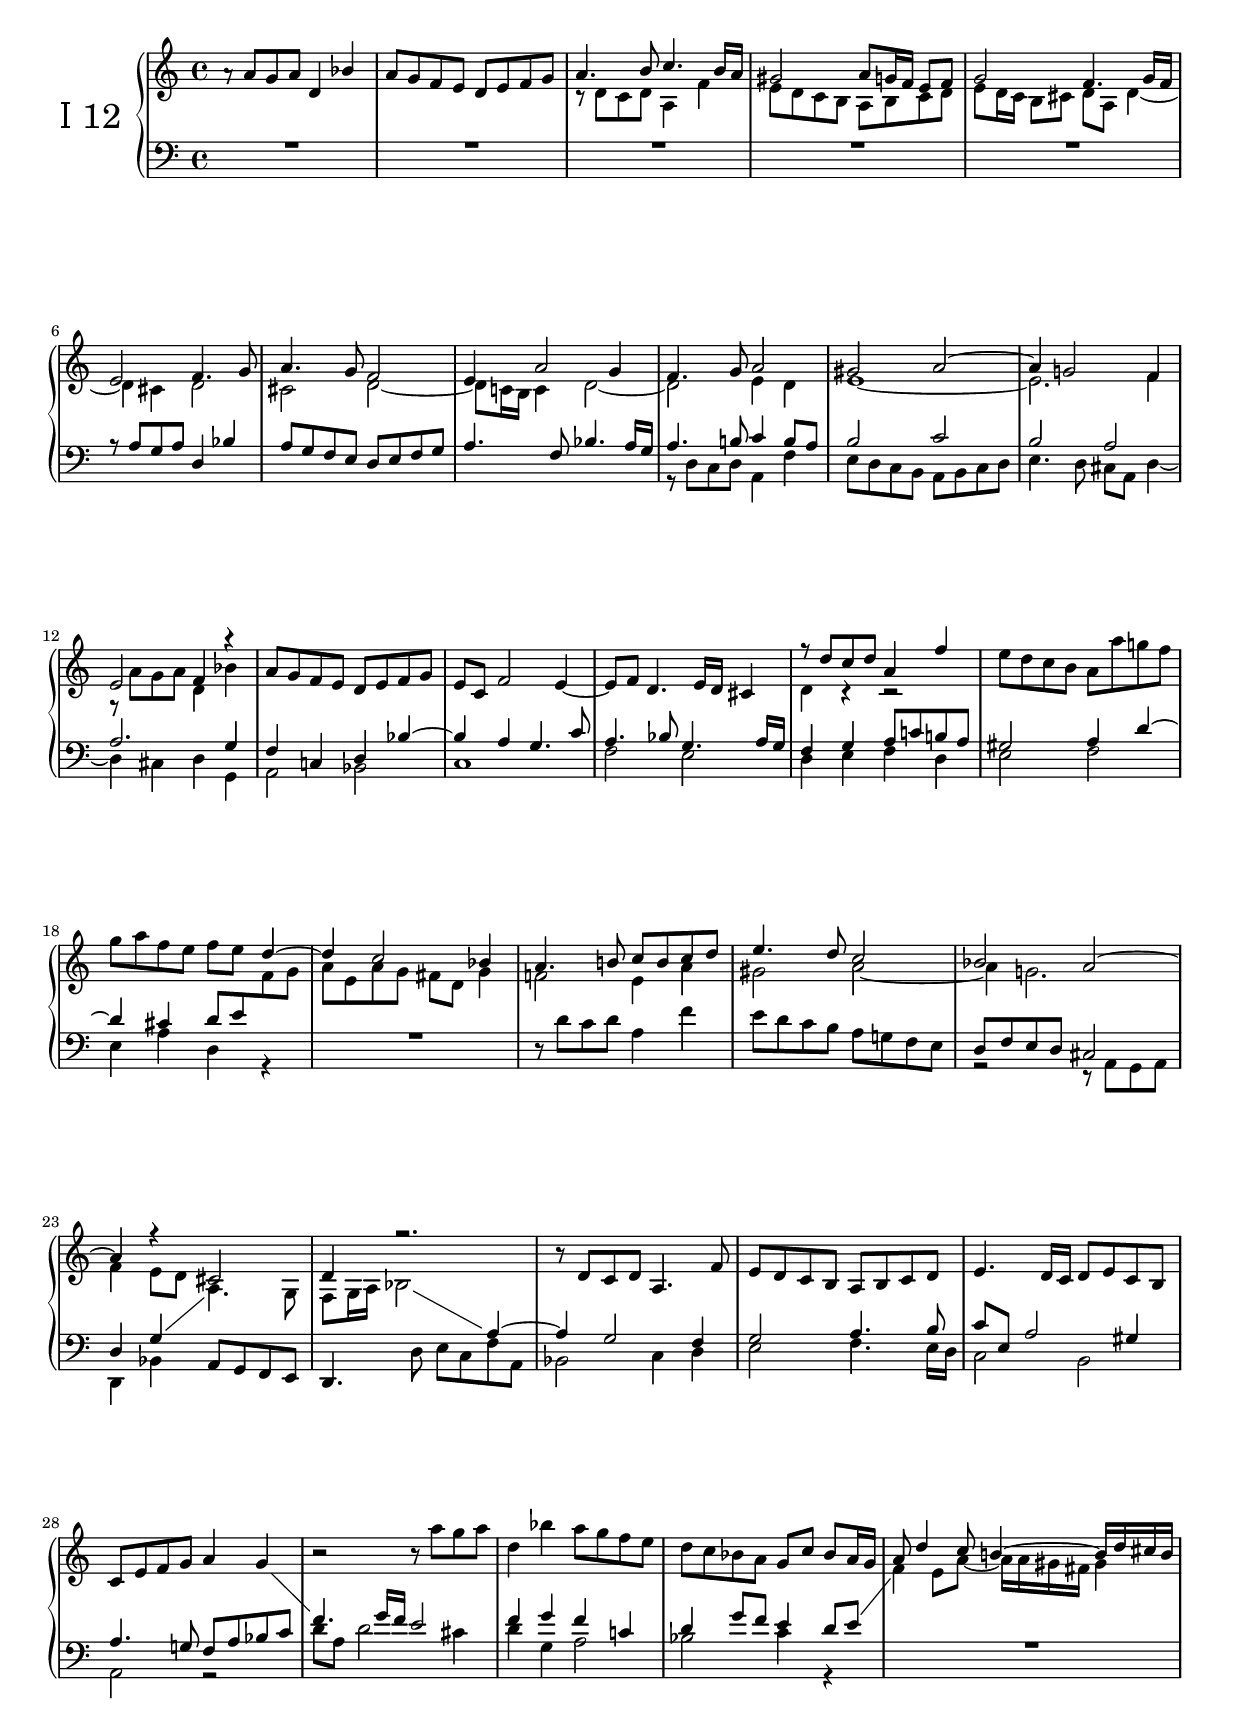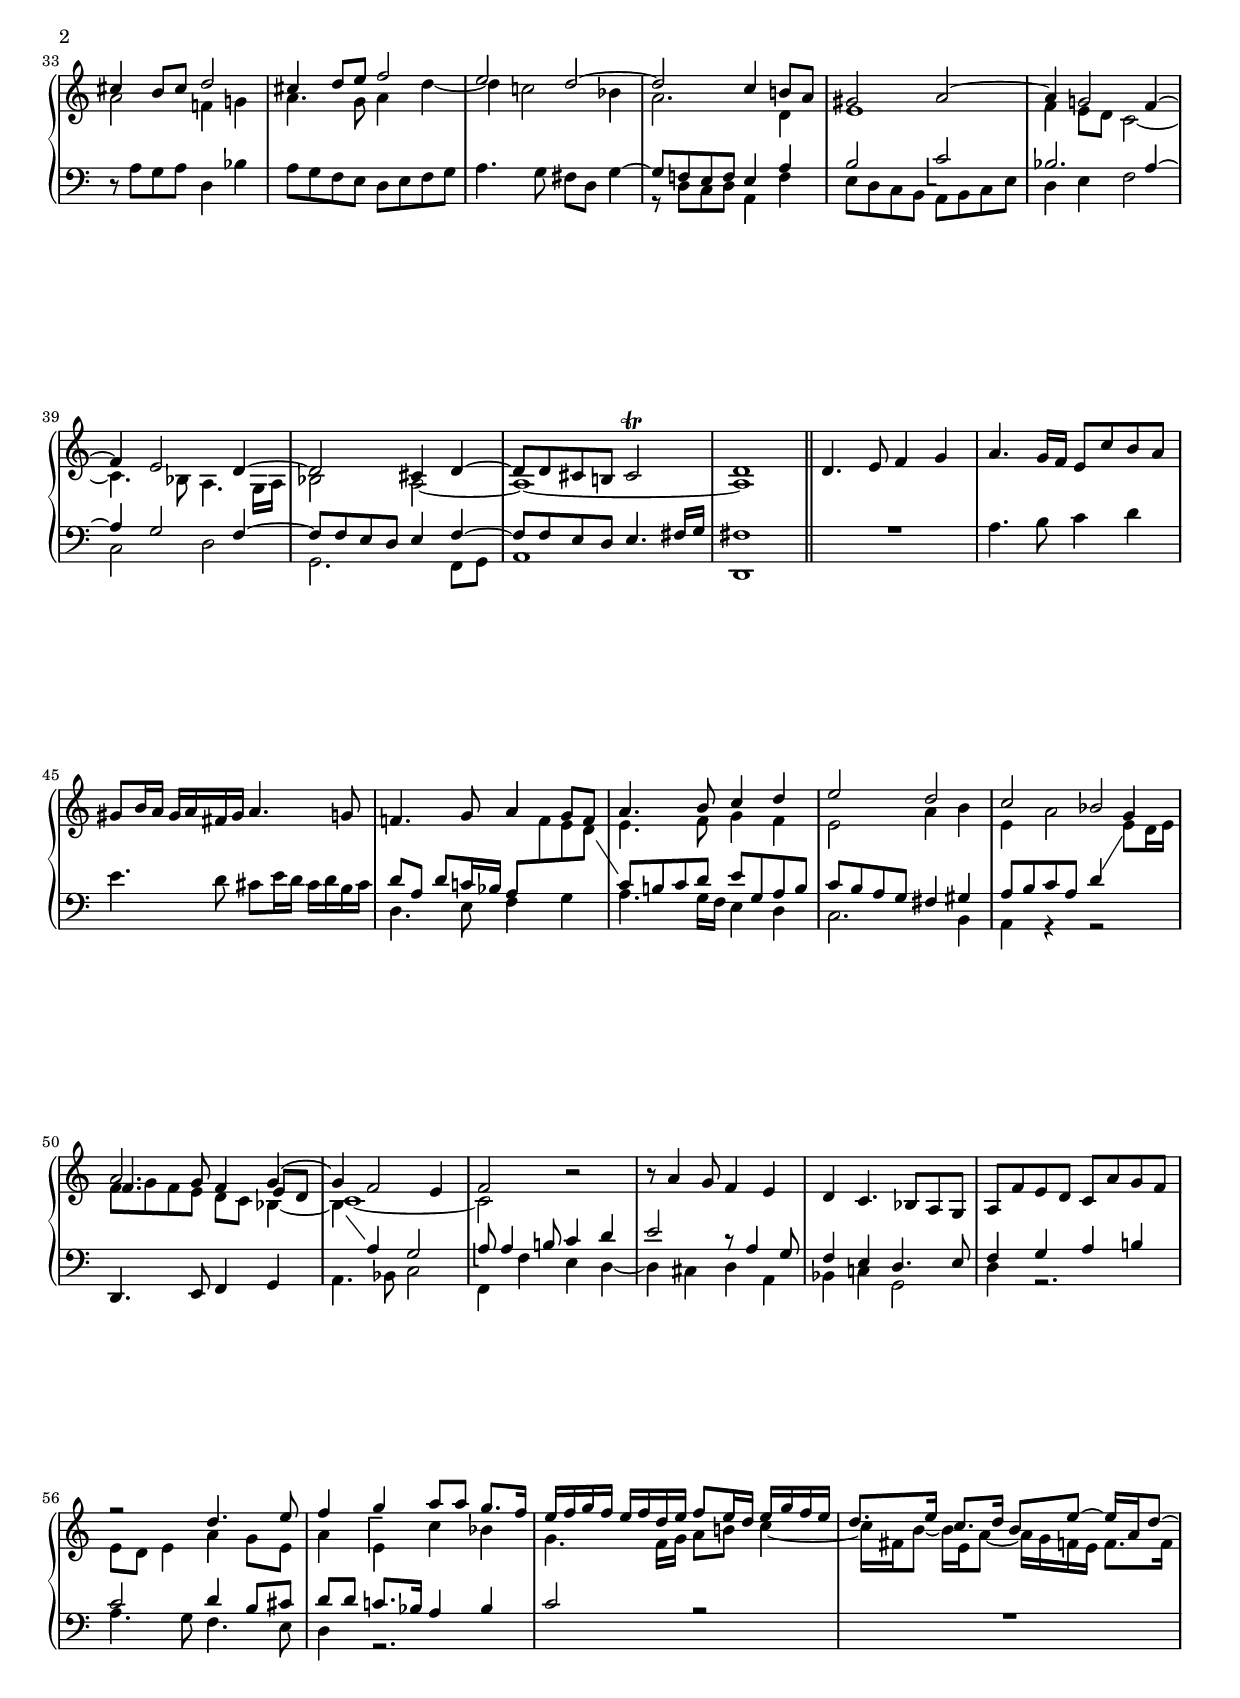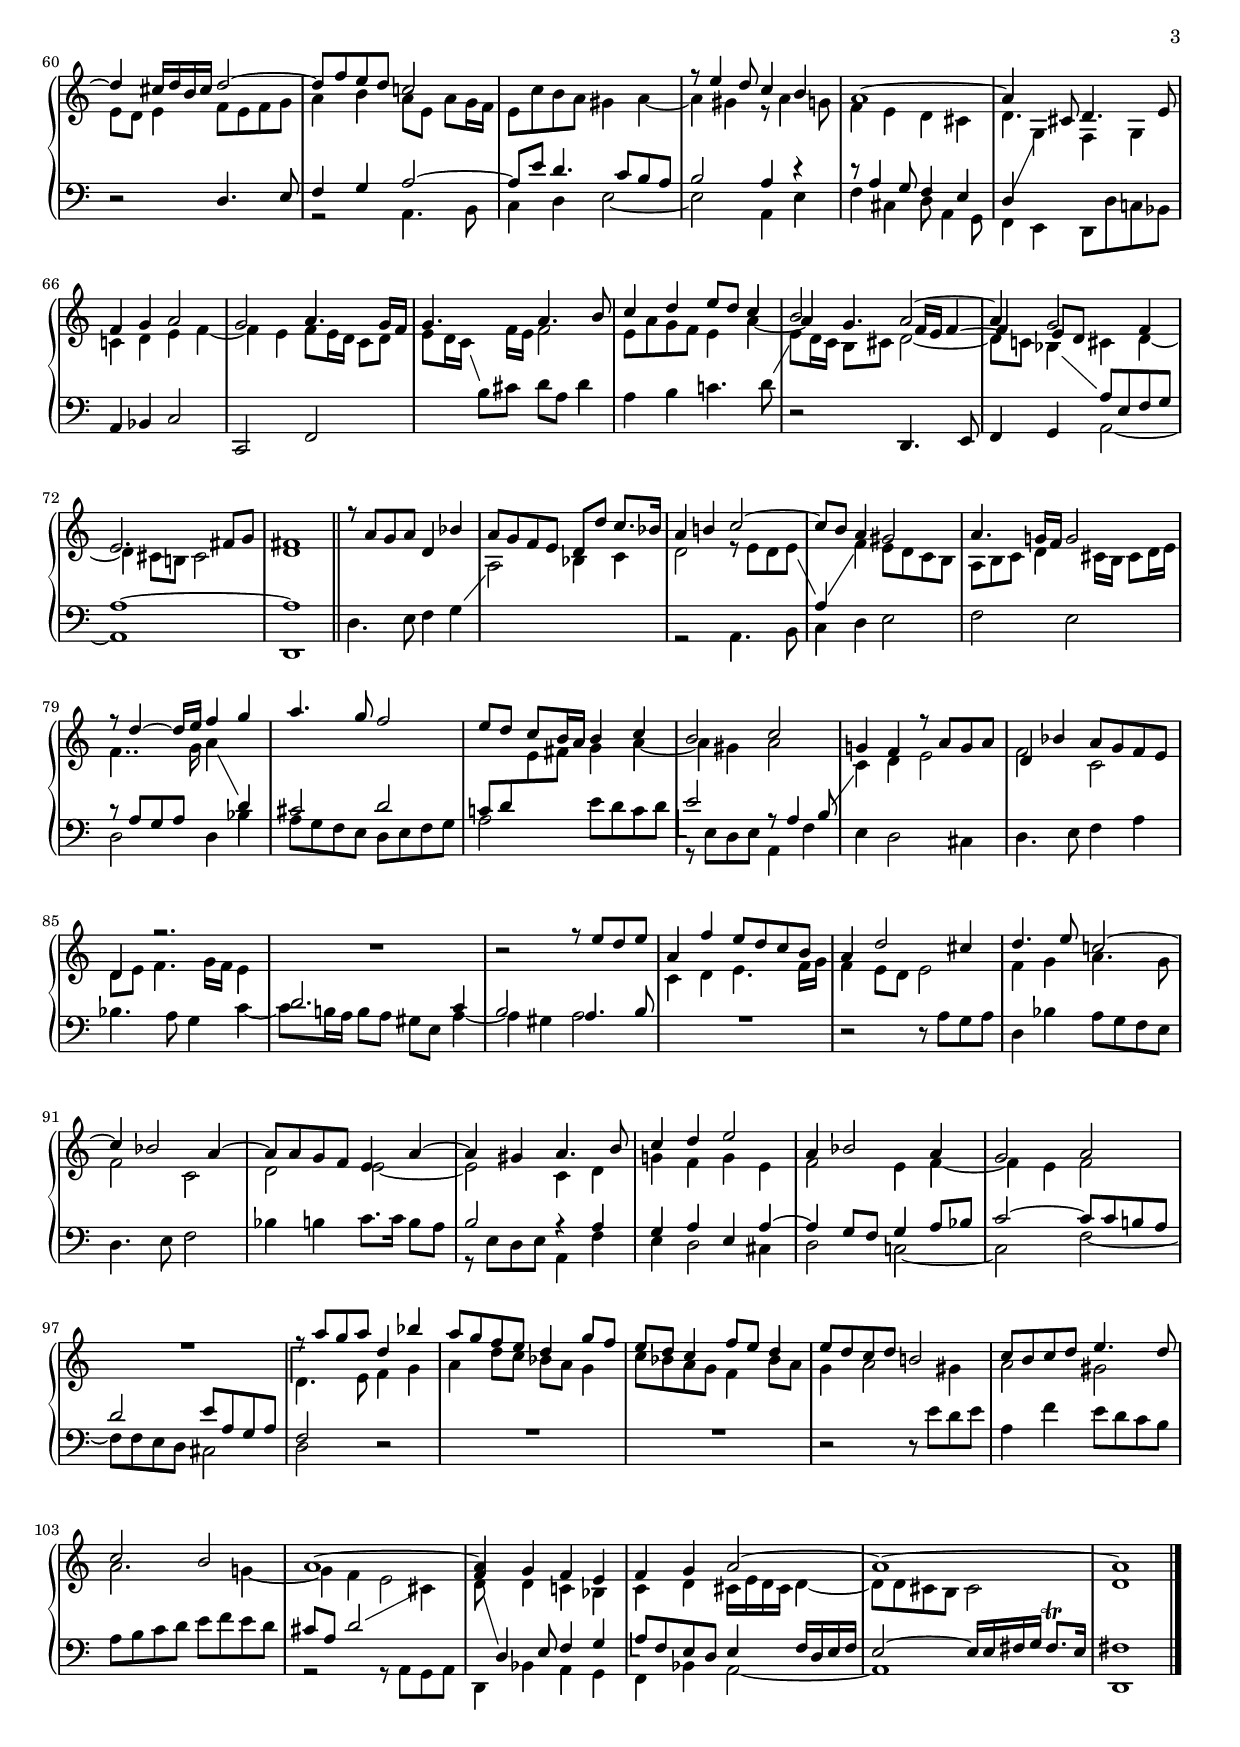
\version "2.18.2"
rh = \markup { \postscript # "0.20 setlinewidth 0.1 -2.4 moveto -1 0 rlineto 0 3 rlineto stroke" }
lh = \markup { \postscript # "0.20 setlinewidth -0.5 0 moveto 0 4 rlineto 1.5 0 rlineto stroke" }
rha = \markup { \postscript # "0.20 setlinewidth 0.1 -2.4 moveto -0.5 0 rlineto 0 2.6 rlineto stroke" }
rhb= \markup { \postscript # "0.20 setlinewidth 0.5 -2.4 moveto -1.0 0 rlineto 0 2.6 rlineto stroke" }
#(set-global-staff-size 17)

soprxii = \relative c''
{
	a8\rest a g a d,4 bes' |
	a8 g f e d e f g |
	a4. b8 c4. b16 a |
	gis2  a8 g16 f e8 f |
	g2 f4. g16 f |
	e2 f4. g8 |
	a4. g8 f2 | 
	e4 a2 g4 |
	f4. g8 a2 |
	gis2 a ~|
	a4 g2 f4 |
	e2 f4 r |
	s1 |
	s1 |
	s1 |
	r8 d' c d a4 f' |
	\oneVoice
	e8 d c b a a' g f |
	g a f e f e \voiceOne d4 ~|
	d c2 bes4 |
	a4. b8 c b c d |
	e4. d8 c2 |
	bes a~|
	a4 r s2 |
	s1 |
	s1 |
	s1 |
	s1 |
	s1 |
	\oneVoice
	r2 r8 a' g a |
	d,4 bes' a8 g f e |
	d c bes a g c bes a16 g |
	\voiceOne
	a8 d4 c8 b4~b16 d cis b |
	cis 4 b8 cis d2 |
	cis4 d8 e f2 |
	e d~|
	d c4 b8 a |
	gis2 a~ |
	a4 g2 f4 ~|
	f4 e2 d4 ~|
	d2 cis4 d~|
	d8 d cis b cis2\trill |
	d1 |
	\bar "||"

	s1 |
	s1 |
	s1 |
	s1 |
	a'4. b8 c4 d |
	e2 d c bes |
	a2. \shape #'((0 . 1.5) (0 . 1.9) (0 . 1.9) (0 . 1.5)) Tie g4  ~|
	g f2 e4 |
	f2 r |
	s1 |
	s1 |
	s1 |
	r2 d'4. e8 |
	f4 g a8 a g8. f16 |
	e16 f g f e f d e f8 e16 d e g f e |
	d8. e16 c8. d16 b8 e ~e16 a, d8 ~|
	\pageBreak
	d4 cis16 d b cis d2 ~| \noPageBreak
	d8 f e d c2 | \noPageBreak
	s1 r8 e4 d8 c4 b | \noPageBreak
	a1~| \noPageBreak
	a4 s2. | \noPageBreak
	s1 | \noPageBreak
	s1 | \noPageBreak
	s2 a4. b8 | \noPageBreak
	c4 d e8 d c4 | \noPageBreak
	b2 \shape #'( (0 . 1) (0 . 1) (0 . 1) (0 . 1) ) Tie  a~| \noPageBreak
	a4 g2 f4 | \noPageBreak
	e2. fis8 g | \noPageBreak
	fis1 | \noPageBreak
	\bar "||"
	
	r8 a g a d,4 bes' | \noPageBreak
	a8 g f e d d' c8. bes16 | \noPageBreak
	a4 b c2~| \noPageBreak
	c8 b a4 gis2 | \noPageBreak
	a4. g16 f g2 | \noPageBreak
	r8 d'4~d16 e16 f4 g | \noPageBreak
	a4. g8 f2 | \noPageBreak
	e8 d c b16 a b4 c | \noPageBreak
	b2 c | \noPageBreak
	s2 r8 a g a | \noPageBreak
	d,4 bes' a8 g f e | \noPageBreak
	d4 r2. | \noPageBreak
	\oneVoice
	R1 | \noPageBreak
	r2 \voiceOne r8 e'8 d e | \noPageBreak
	a,4 f' e8 d c b | \noPageBreak
	a4 d2 cis4 | \noPageBreak
	d4. e8 c2 ~| \noPageBreak
	c4 bes2 a4~| \noPageBreak
	a8 a g f e4 a~| \noPageBreak
	a gis a4. b8 | \noPageBreak
	c4 d e2 | \noPageBreak
	a,4 bes2 a4 | \noPageBreak
	g2 a | \noPageBreak
	R1 | \noPageBreak
	r8 a' g a d,4 bes' | \noPageBreak
	a8 g f e d4 g8 f | \noPageBreak
	e d c4 f8 e d4 | \noPageBreak
	e8 d c d b2 | \noPageBreak
	c8 b c d e4. d8 | \noPageBreak
	c2 b | \noPageBreak
	a1~| \noPageBreak
	<a f>4 g f e | \noPageBreak
	f g a2 ~| \noPageBreak
	a1 ~ | \noPageBreak
	a1 | \pageBreak
	\bar "|."

}
altoxii = \relative c'
{
	s1 |	
	s1 |
	r8 d c d a4 f' |
	e8 d c b a b c d |
	e d16 c b8 cis d a d4 ~|
	d cis  d2 |
	cis2 d ~|
	d8 c16 b c4 d2 ~|
	d e4 d |
	e1~|
	e2. f4 |
	r8 a8 g a d,4 bes' |
	\oneVoice
	a8 g f e d e f g |
	e c f2 e4 ~|
	e8 f d4. e16 d cis4 |
	\voiceTwo
	d4 r4 r2 |
	s2. \change Staff="down" \voiceOne d4 ~|
	d cis d8 e \change Staff="up" \voiceTwo f g |
	a e a g fis d g4 |
	f2 e4 a |
	gis2 a ~|
	a4 g2. |
	f4 e8 d \voiceOne cis2 |
	d4 r2. |
	\oneVoice
	r8 d8 c d a4. f'8 |
	e d c b a b c d |
	e4. d16 c d8 e c b |
	c e f g a4 g |
	\showStaffSwitch
	\change Staff="down" \voiceOne
	f4. g16 f e2|
	f4 g f c |
	d g8 f e4 d8 e |
	\change Staff="up" \voiceTwo
	f4 e8 a8 ~ a16 a gis fis gis4 |
	a2 f4 g |
	a4. g8 a4 d~ |
	d c2 bes4 |
	a2. d,4 |
	e1 |
	f4 e8 d c2 ~|
	c4. bes8 a4. g16 a |
	bes2 a2 ~|
	a1 ~|
	a1 |
	%--------
	\oneVoice
	d4. e8 f4 g | 
	a4. g16 f e8 c' b a |
	gis b16 a gis a fis gis a4. g8 |
	f4. g8 a4 g8 f |
	\voiceTwo
	e4. f8 g4 f |
	e2 a4 b |
	
	e, a2 \voiceThree g4 |
	f4. g8 f4 \once \override Beam.positions = #'(0.4 . 0.3) e8 d |
	\tieDown c1 ~| \tieNeutral
	\voiceTwo
	c2 r |
	\oneVoice
	r8 a'4 g8 f4 e |
	d c4. bes8 a g |
	a f' e d c a' g f |
	\voiceTwo
	e d e4 a g8 e |
	a4 e_\lh c' bes |
	g4. f16 g a8 b c4 ~|
	c16 fis, b8~b16 e, a8~a16 g f e f8. f16 |
	e8 d e4 f8 e f g |
	a4 b a8 e a g16 f |
	e8 c' b a gis4 a~|
	a gis r8 a4 g8 |
	f4 e d cis |
	d4. \voiceOne cis8 d4. e8 |
	f4 g a2 |
	g a4. g16 f |
	g4. \voiceTwo f16 e f2 |
	e8 a g f e4 a~  |
	\voiceThree
	a g4. \once \override Beam.positions = #'(1.2 . 0.9) f16 e \shape #'( (0 . -0.8) (0 . -1.2) (0 . -1.2) (0 . -0.8) ) Tie f4~|
	f e8 d \voiceTwo cis4 d~|
	d cis8 b cis2 |
	d1 |
	\hideStaffSwitch
	%-----------------
	\change Staff = "down"
	d,4. e8 f4 g |
	\showStaffSwitch
	\change Staff = "up"	
	a2 bes4 c |
	d2 r8 e8 d e |
	\change Staff="down" \voiceOne a,4 \change Staff="up" \voiceTwo f' e8 d c b |
	a b c d4 cis16 b cis8 d16 e |
	f4.. g16 a4 \change Staff="down" \voiceOne d, |
	cis2 d |
	\hideStaffSwitch
	c8 d \change Staff="up" \voiceTwo e fis g4 a ~|
	a gis a2 |
	\voiceOne
	g4 f \voiceTwo e2 |
	f2 c |
	d8 e f4. g16 f e4 |
	\change Staff="down" \voiceOne
	d2. c4 |
	b2 a4. b8 |
	\change Staff="up" \voiceTwo
	c4 d e4. f16 g |
	f4 e8 d e2|
	f4 g a4. g8 |
	f2 c |
	d e~|
	e c4 d |
	g f g e |
	f2 e4 f~|
	f e f2 |
	R1 |
	d4._\lh e8 f4 g |
	a d8 c bes a g4 |
	c8 bes a g f4 bes8 a |
	g4 a2 gis4 |
	a2 gis |
	a2. g4~|
	g f e2 |
	s4 d c bes |
	c d cis16 e d cis d4 ~|
	d8 d cis b cis2 |
	d1 |

}
tenorxii = \relative c'
{
	\clef bass
	R1 |		
	R1 |		
	R1 |		
	R1 |		
	R1 |
	r8 a8 g a d,4 bes'|
	a8 g f e d e f g |
	a4.	f8 bes4. a16 g |
	a4. b8 c4 b8 a |
	b2 c |
	b a |
	a2. g4 |
	f c d bes'~|
	bes a g4. c8 |
	a4. bes8 g4. a16 g |
	f4 g a8 c b a |
	gis2 a4 s4 |
	s1 |
	R1 |
	\oneVoice
	r8 d8 c d a4 f' |
	e8 d c b a g f e |
	\voiceOne
	d f e d cis2 |
	\showStaffSwitch
	d4 g \change Staff="up" \voiceTwo a4. g8 |
	f8 g16 a bes2 \change Staff="down" \voiceOne a4 ~|
	a g2 f4 |
	g2 a4. b8 |
	c8 e, a2 gis4 |
	a4. g8 f a bes c |
	\voiceTwo
	d a d2 cis4 |
	d g, a2 |
	bes c4 r |
	\voiceOne
	R1 |
	\oneVoice
	r8 a8 g a d,4 bes' |
	a8 g f e d e f g |
	a4. g8 fis8 d g4 ~|
	\voiceOne
	g8 f e f e4 a |
	b2 c^\rh |
	bes2. a4 ~|
	a g2 f4 ~|
	f8 f e d e4 f4 ~ |
	f8 f e d e4. fis16 g |
	fis1 |
	%---------
	R1 |
	\oneVoice
	a4. b8 c4 d |
	e4. d8 cis8 e16 d cis d b cis |
	\voiceOne
	\hideStaffSwitch
	d8 a d c16 bes a8 \change Staff="up" \voiceTwo f' e d \showStaffSwitch \change Staff="down" \voiceOne |
	c b c d e g, a b |
	c b a g fis4 gis |
	a8 b c a d4 \change Staff="up" \voiceTwo e8 d16 e |
	f8 g f e d c bes4 ~|
	bes \change Staff="down" \voiceOne a g2 |
	a8^\rha a4 b8 c4 d |
	e2 r8 a,4 g8 |
	f4 e d4. e8 |
	f4 g a b |
	c2 d4 b8 cis |
	d8 d c8. bes16 a4 bes |
	c2 r2 |
	R1 d,2\rest d4. e8 |
	f4 g a2 ~ |
	a8 e' d4. c8 b a |
	b2 a4 r |
	r8 a4 g8 f4 e |
	d \change Staff="up" \voiceTwo g f g |
	c d e f~|
	f e f8 e16 d c8 d |
	e8 d16 c \change Staff="down" \oneVoice b8 cis d a d4 |
	a4 b c4. d8 |
	\change Staff="up" \voiceTwo
	e8 d16 c b8 cis d2~|
	d8 c bes4 \change Staff="down" \voiceOne a8 e f g |
	a1 ~|
	a1 |
	%------------
	s1 |
	s1 |
	s1 |
	s1 |
	s1 |
	r8 a g a \voiceTwo d,4 bes' |
	a8 g f e d e f g |
	a2 e'8 d c d |
	\voiceOne
	e2^\rh r8 a,4 b8 |
	\change Staff="up" \voiceTwo
	c4 \hideStaffSwitch d \change Staff="down" \voiceOne s2 |
	s1 |
	s1 |
	s1 |
	s1 |
	R1 |
	\oneVoice
	r2 r8 a g a |
	d,4 bes' a8 g f e |
	d4. e8 f2 |
	bes4 b c8. c16 b8 a |
	\voiceOne
	b2 r4 a |
	g a e a~|
	a g8 f g4 a8 bes |
	c2 ~c8 c b a |
	d2 e8 a, g a |
	f2 r |
	R1 |
	R1 |
	\oneVoice
	r2 r8 e' d e |
	a,4 f' e8 d c b |
	a b c d e f e d |
	\voiceOne
	\showStaffSwitch
	cis a d2 \change Staff="up" \voiceTwo cis4 |
	d8 \change Staff="down" \voiceOne d,4 e8 f4 g |
	a8^\rhb f e d e4 f16 d e f |
	e2~e16 e fis g fis8.\trill e16 |
	fis1 |



}
bassxii = \relative c
{
	R1 |
	R1 |
	R1 |
	R1 |
	R1 |
	s1 |
	s1 |
	s1 |
	r8 d8 c d a4 f' |
	e8 d c b a b c d |
	e4. d8 cis a d4 ~|
	d cis d g, |
	a2 bes |
	c1 |
	f2 e |
	d4 e f d |
	e2 f |
	e4 a d, r |
	R1 |
	s1 |
	s1 |
	r2 r8 a g a |
	d,4 bes' \oneVoice a8 g f e |
	d4. \voiceTwo d'8 e c f a, |
	bes2 c4 d |
	e2 f4. e16 d |
	c2 b |
	a r |
	s1 |
	s1 |
	s1 |
	R1 |
	s1 |
	s1 |
	s1 |
	r8 d8 c d a4 f' |
	e8 d c b a b c e |
	d4 e f2 |
	c d |
	g,2. f8 g |
	a1 |
	d, |
	%----------
	R1 |
	s1 |
	s1 |
	d'4. e8 f4 g |
	a4. g16 f e4 d |
	c2. b4 |
	a r r2 |
	\oneVoice
	d,4. e8 f4 g |
	\voiceTwo
	a4. bes8 c2 |
	f,4 f' e d~|
	d cis d a |
	bes c g2 |
	d'4 r2. |
	a'4. g8 f4. e8 |
	d4 r2. |
	s1 |
	R1 |
	s1 |
	r2 a4. b8 |
	c4 d e2 ~|
	e a,4 e' |
	f cis d8 a4 g8 |
	f4 e d8 d' c bes |
	\oneVoice
	a4 bes c2 |
	c, f |
	s1 |
	s1 |
	r2 d4. e8|
	f4 g \voiceTwo a2 ~ |
	a1 |
	d,1 |
	%--------------------
	s1|
	s1|
	r2 a'4. b8 |
	c4 d e2 |
	f e |
	d s |
	s1 |
	s1 |
	r8 e8 d e a,4 f' |
	e d2 cis4 |
	d4. e8 f4 a | 
	bes4. a8 g4 c~|
	c8 b16 a b8 a gis e a4 ~|
	a gis a2 |
	R1 |
	s1 |
	s1 |
	s1 |
	s1 |
	\voiceTwo
	r8 e d e a,4 f' |
	e4 d2 cis4 |
	d2 c~|
	c f~|
	f8 f e d cis2 |
	d r |
	R1 |
	R1 |
	s1 |
	s1 |
	s1 |
	r2 r8 a g a |
	d,4 bes' a g |
	f bes a2 ~ |
	a1 |
	d,1 |


}

\include "merge.ly"
\score
{

	\new PianoStaff <<
		\accidentalStyle "piano"

		\set PianoStaff.instrumentName = # "Ⅰ 12"
		\new Staff = "up" << { \soprxii } \\ {\altoxii} >>
		\new Staff = "down" << { \tenorxii} \\ {\bassxii} >>
	>>

 
	\layout  
	{
		\context { \PianoStaff \override InstrumentName #'font-size = #5  }
		\context { \Staff \consists #merge-rests-engraver }
		\context { \Staff \consists #merge-mmrests-engraver }
		\context 
		{
			\Score
			\override SpacingSpanner.common-shortest-duration = #(ly:make-moment 1/8)
		}

	}
	\midi {\tempo 4=100}
}
